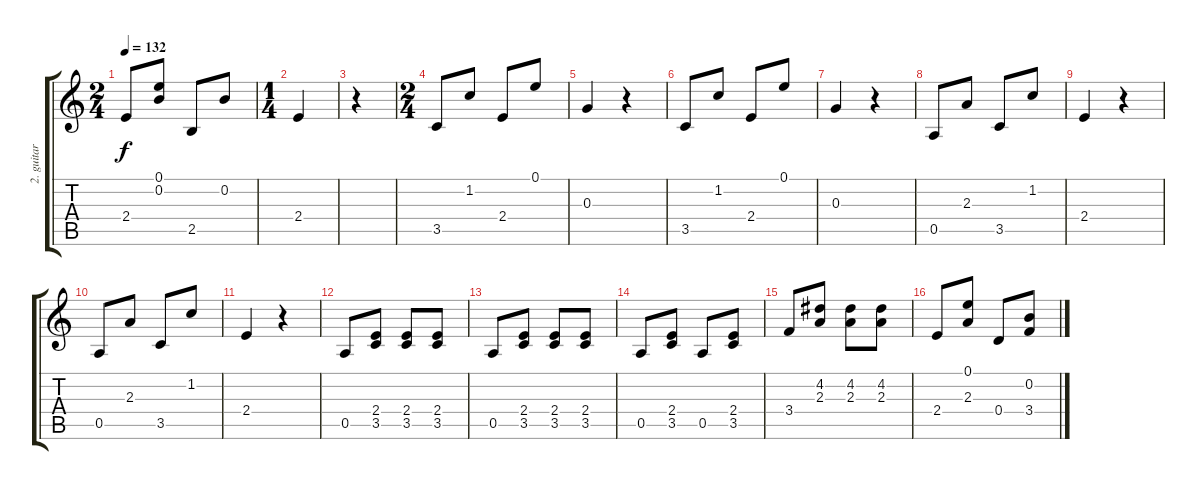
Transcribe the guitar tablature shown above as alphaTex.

\track ("2. guitar" "2. guitar") {instrument electricguitarclean}
\staff {score tabs}
\tuning (E4 B3 G3 D3 A2 E2) {hide}
\ts (2 4)
\tempo 132
\clef g2
\ks c
2.4.8{dy f} (0.1 0.2).8 2.5.8 0.2.8 |
\ts (1 4)
2.4.4 |
r.4 |
\ts (2 4)
3.5.8 1.2.8 2.4.8 0.1.8 |
0.3.4 r.4 |
3.5.8 1.2.8 2.4.8 0.1.8 |
0.3.4 r.4 |
0.5.8 2.3.8 3.5.8 1.2.8 |
2.4.4 r.4 |
0.5.8 2.3.8 3.5.8 1.2.8 |
2.4.4 r.4 |
0.5.8 (2.4 3.5).8 (2.4 3.5).8 (2.4 3.5).8 |
0.5.8 (2.4 3.5).8 (2.4 3.5).8 (2.4 3.5).8 |
0.5.8 (2.4 3.5).8 0.5.8 (2.4 3.5).8 |
3.4.8 (4.2 2.3).8 (4.2 2.3).8 (4.2 2.3).8 |
2.4.8 (0.1 2.3).8 0.4.8 (0.2 3.4).8
